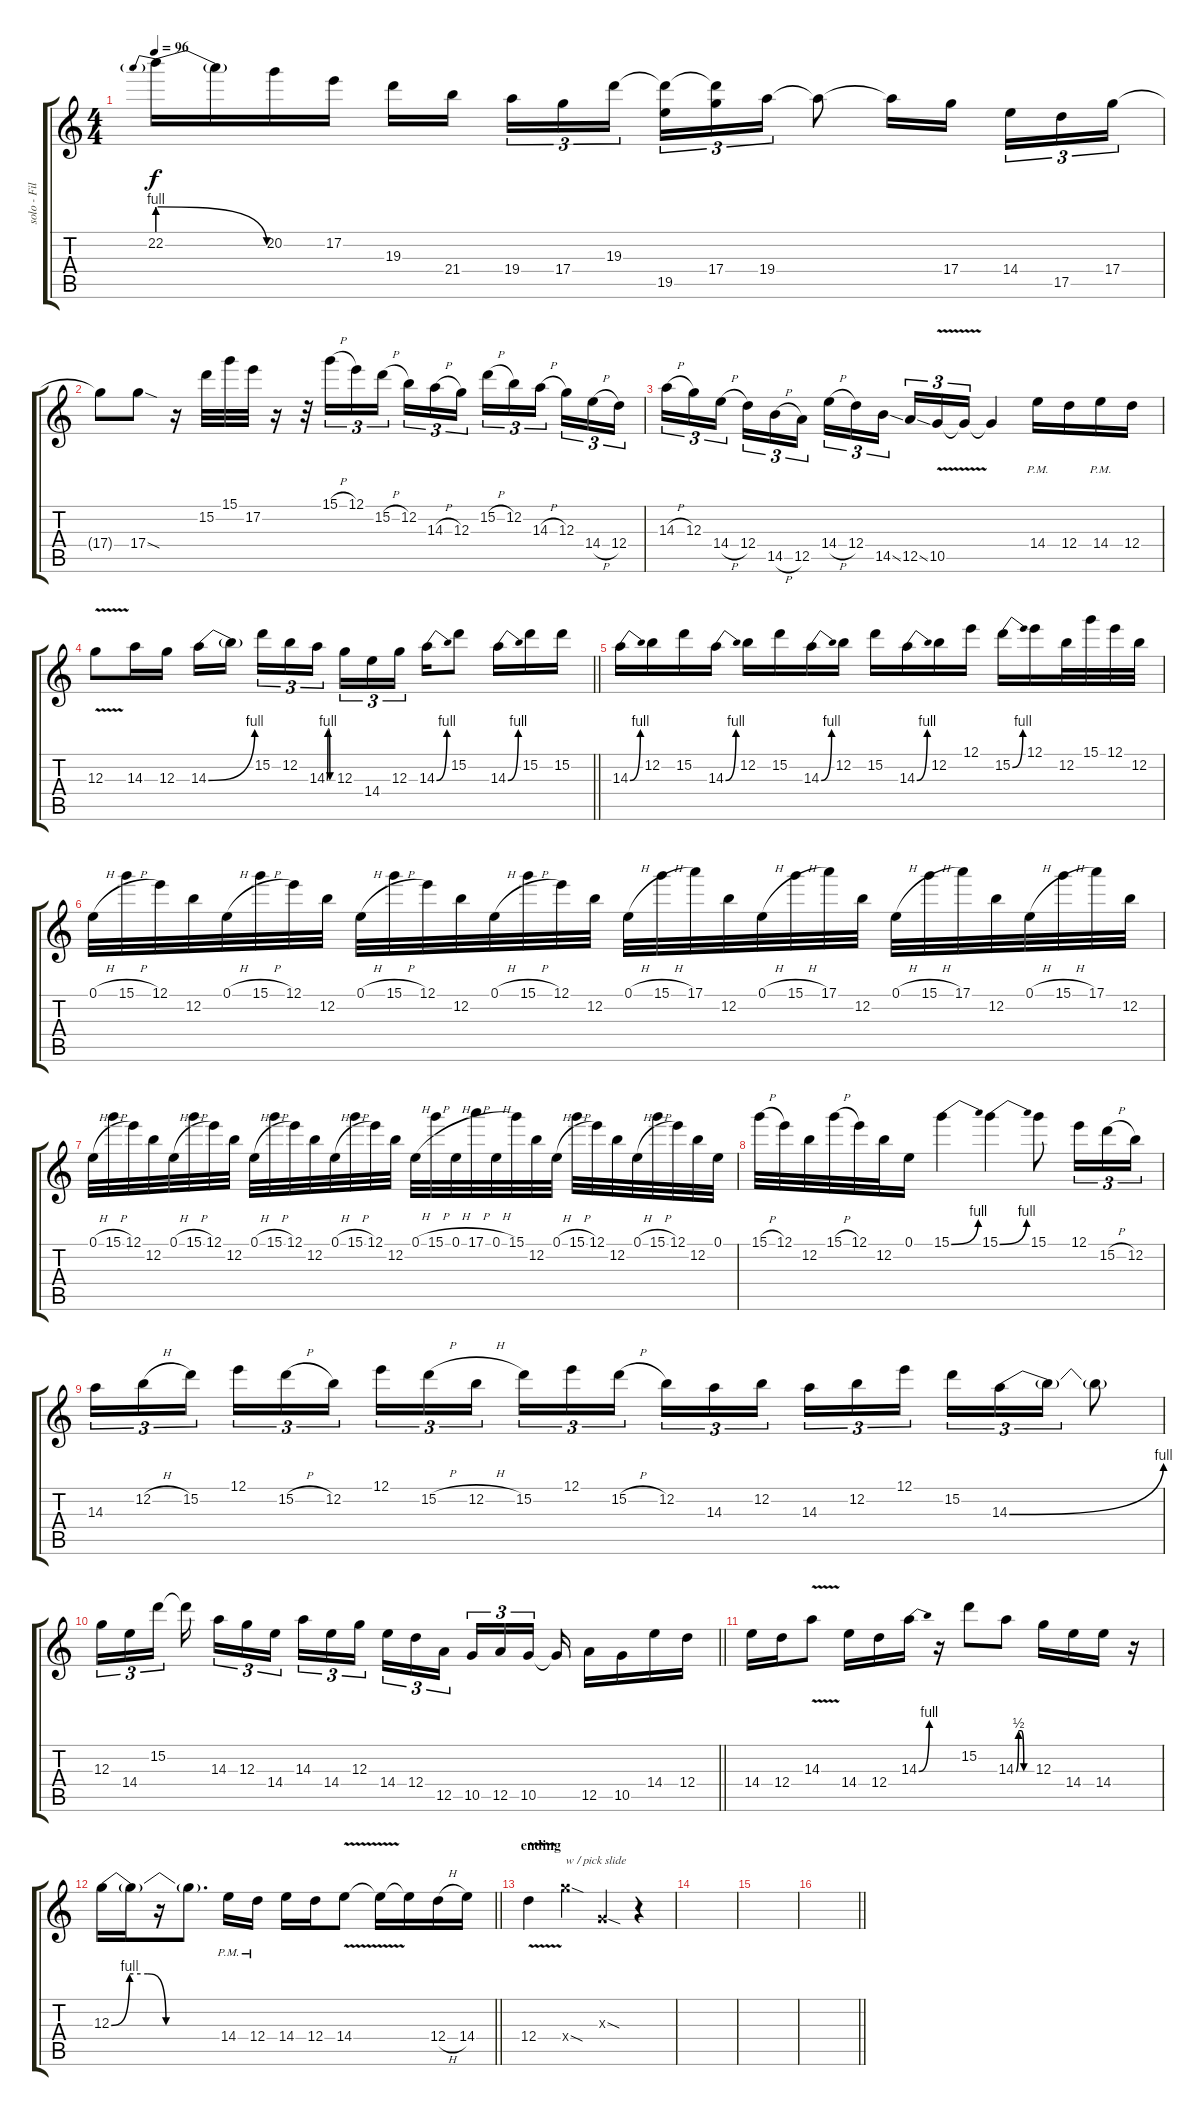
\track ("solo - Fill 3" "solo - Fil") {instrument distortionguitar}
\staff {score tabs}
\tuning (E4 B3 G3 D3 A2 E2) {hide}
\ts (4 4)
\tempo 96
\clef g2
\ks c
22.2{be (prebendrelease 0 4 60 0)}.16{dy f} 22.2{t}.16 20.2.16 17.2.16 19.3.16 21.4.16{beam splitsecondary} 19.4.16{tu (3 2)} 17.4.16{tu (3 2)} 19.3.16{tu (3 2)} (19.3{t} 19.5).16{tu (3 2)} (19.3{t} 17.4).16{tu (3 2)} 19.4.16{tu (3 2)} 19.4{t}.8 19.4{t}.16 17.4.16{beam splitsecondary} 14.4.16{tu (3 2)} 17.5.16{tu (3 2)} 17.4.16{tu (3 2)} |
17.4{t}.8 17.4{sod}.8 r.16 15.2.32 15.1.32 17.2.32 r.16 r.32 15.1{h}.16{tu (3 2)} 12.1.16{tu (3 2)} 15.2{h}.16{tu (3 2) beam splitsecondary} 12.2.16{tu (3 2)} 14.3{h}.16{tu (3 2)} 12.3.16{tu (3 2)} 15.2{h}.16{tu (3 2)} 12.2.16{tu (3 2)} 14.3{h}.16{tu (3 2) beam splitsecondary} 12.3.16{tu (3 2)} 14.4{h}.16{tu (3 2)} 12.4.16{tu (3 2)} |
14.3{h}.16{tu (3 2)} 12.3.16{tu (3 2)} 14.4{h}.16{tu (3 2) beam splitsecondary} 12.4.16{tu (3 2)} 14.5{h}.16{tu (3 2)} 12.5.16{tu (3 2)} 14.4{h}.16{tu (3 2)} 12.4.16{tu (3 2)} 14.5{ss}.16{tu (3 2) beam splitsecondary} 12.5{ss}.16{tu (3 2)} 10.5{v}.16{tu (3 2)} 10.5{t}.16{tu (3 2)} 10.5{t}.4 14.4{pm}.16 12.4.16 14.4{pm}.16 12.4.16 |
\barLineRight lightlight
12.3{v}.8 14.3.16 12.3.16 14.3{be (bend 0 0 60 4)}.16 14.3{t}.16{beam splitsecondary} 15.2.16{tu (3 2)} 12.2.16{tu (3 2)} 14.3{be (custom 0 0 10 4 20 4 30 0 60 0)}.16{tu (3 2)} 12.3.16{tu (3 2)} 14.4.16{tu (3 2)} 12.3.16{tu (3 2) beam splitsecondary} 14.3{be (bend 0 0 60 4)}.16 15.2.8 14.3{be (bend 0 0 60 4)}.16 15.2.16 15.2.16 |
14.3{be (bend 0 0 60 4)}.16 12.2.16 15.2.16 14.3{be (bend 0 0 60 4)}.16 12.2.16 15.2.16 14.3{be (bend 0 0 60 4)}.16 12.2.16 15.2.16 14.3{be (bend 0 0 60 4)}.16 12.2.16 12.1.16 15.2{be (bend 0 0 60 4)}.16 12.1.16 12.2.32 15.1.32 12.1.32 12.2.32 |
0.1{h}.32 15.1{h}.32 12.1.32 12.2.32 0.1{h}.32 15.1{h}.32 12.1.32 12.2.32 0.1{h}.32 15.1{h}.32 12.1.32 12.2.32 0.1{h}.32 15.1{h}.32 12.1.32 12.2.32 0.1{h}.32 15.1{h}.32 17.1.32 12.2.32 0.1{h}.32 15.1{h}.32 17.1.32 12.2.32 0.1{h}.32 15.1{h}.32 17.1.32 12.2.32 0.1{h}.32 15.1{h}.32 17.1.32 12.2.32 |
0.1{h}.32 15.1{h}.32 12.1.32 12.2.32 0.1{h}.32 15.1{h}.32 12.1.32 12.2.32 0.1{h}.32 15.1{h}.32 12.1.32 12.2.32 0.1{h}.32 15.1{h}.32 12.1.32 12.2.32 0.1{h}.32 15.1{h}.32 0.1{h}.32 17.1{h}.32 0.1{h}.32 15.1.32 12.2.32 0.1{h}.32 15.1{h}.32 12.1.32 12.2.32 0.1{h}.32 15.1{h}.32 12.1.32 12.2.32 0.1.32 |
15.1{h}.32 12.1.32 12.2.32 15.1{h}.32 12.1.32 12.2.32 0.1.16 15.1{be (bend 0 0 60 4)}.4 15.1{be (bend 0 0 60 4)}.4 15.1.8 12.1.16{tu (3 2)} 15.2{h}.16{tu (3 2)} 12.2.16{tu (3 2)} |
14.3.16{tu (3 2)} 12.2{h}.16{tu (3 2)} 15.2.16{tu (3 2) beam splitsecondary} 12.1.16{tu (3 2)} 15.2{h}.16{tu (3 2)} 12.2.16{tu (3 2)} 12.1.16{tu (3 2)} 15.2{h}.16{tu (3 2)} 12.2{h}.16{tu (3 2) beam splitsecondary} 15.2.16{tu (3 2)} 12.1.16{tu (3 2)} 15.2{h}.16{tu (3 2)} 12.2.16{tu (3 2)} 14.3.16{tu (3 2)} 12.2.16{tu (3 2) beam splitsecondary} 14.3.16{tu (3 2)} 12.2.16{tu (3 2)} 12.1.16{tu (3 2)} 15.2.16{tu (3 2)} 14.3{be (bend 0 0 60 4)}.16{tu (3 2)} 14.3{t}.16{tu (3 2)} 14.3{t}.8 |
\barLineRight lightlight
12.3.16{tu (3 2)} 14.4.16{tu (3 2)} 15.2.16{tu (3 2) beam splitsecondary} 15.2{t}.16{beam splitsecondary} 14.3.16{tu (3 2)} 12.3.16{tu (3 2)} 14.4.16{tu (3 2) beam splitsecondary} 14.3.16{tu (3 2)} 14.4.16{tu (3 2)} 12.3.16{tu (3 2) beam splitsecondary} 14.4.16{tu (3 2)} 12.4.16{tu (3 2)} 12.5.16{tu (3 2) beam splitsecondary} 10.5.16{tu (3 2)} 12.5.16{tu (3 2)} 10.5.16{tu (3 2) beam splitsecondary} 10.5{t}.16 12.5.16 10.5.16 14.4.16 12.4.16 |
14.4.16 12.4.16 14.3{v}.8 14.4.16 12.4.16 14.3{be (bend 0 0 60 4)}.16 r.16 15.2.8 14.3{be (custom 0 0 10 2 20 2 30 0 60 0)}.8 12.3.16 14.4.16 14.4.16 r.16 |
\barLineRight lightlight
12.3{be (custom 0 0 10 4 20 4 30 0 40 0 60 0)}.16 12.3{t}.16 r.16 12.3{t}.8{d} 14.4{pm}.16 12.4{pm}.16 14.4.16 12.4.16 14.4{v}.8 14.4{t}.16 14.4{t}.16 12.4{h}.16 14.4.16 |
\section ("" "ending")
12.4{v}.4 17.4{sod x}.4{txt "w / pick slide"} 0.3{sod x}.4 r.4 |
|
|
\barLineRight lightlight
